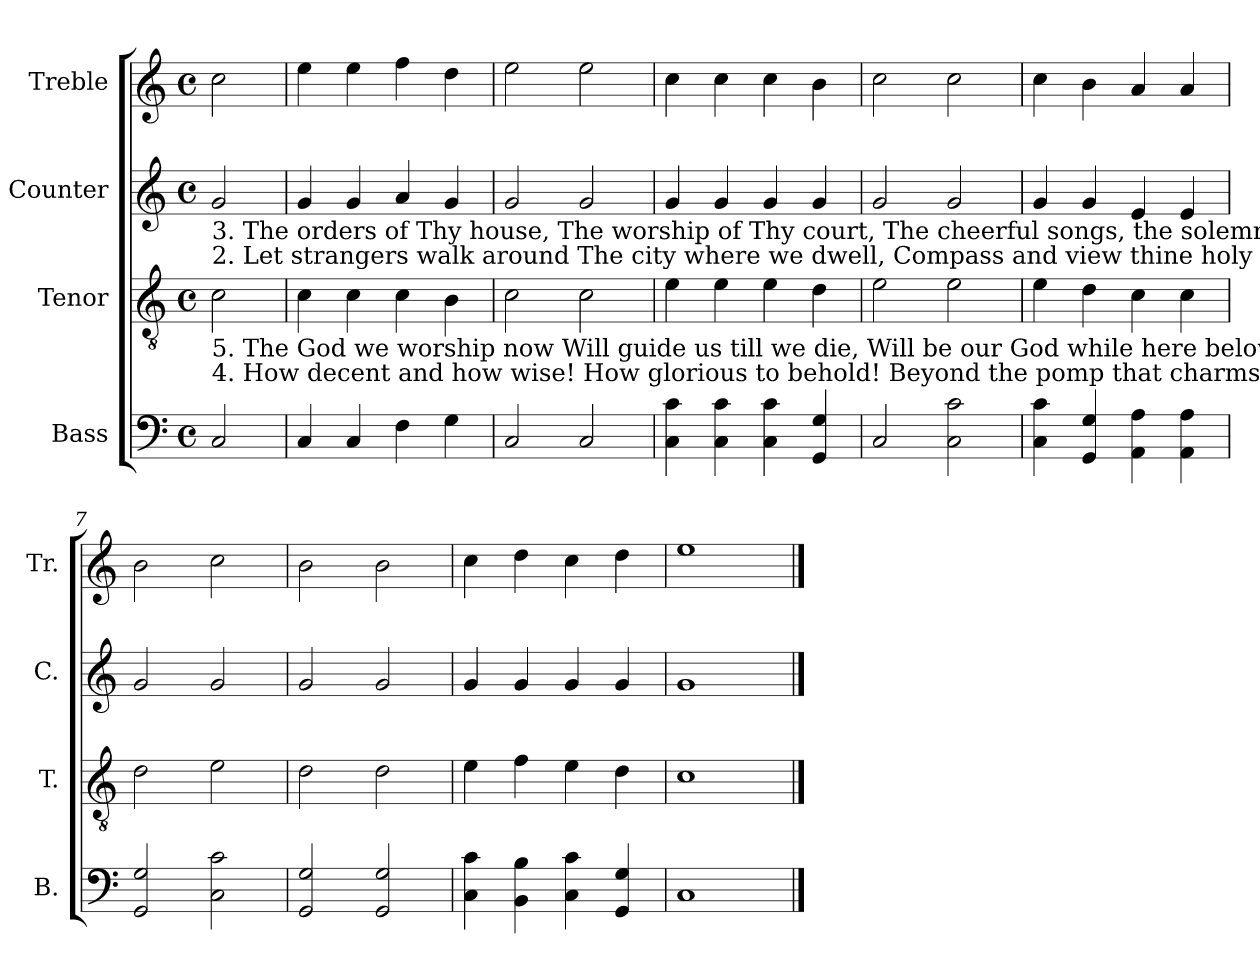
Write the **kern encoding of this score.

**kern	**kern	**kern	**kern
*part4	*part3	*part2	*part1
*staff4	*staff3	*staff2	*staff1
*I"Bass	*I"Tenor	*I"Counter	*I"Treble
*I'B.	*I'T.	*I'C.	*I'Tr.
*clefF4	*clefGv2	*clefG2	*clefG2
*k[]	*k[]	*k[]	*k[]
*M4/4	*M4/4	*M4/4	*M4/4
*met(c)	*met(c)	*met(c)	*met(c)
=1	=1	=1	=1
!	!	!LO:TX:b:t=3. The orders   of  Thy house,   The worship of Thy court,    The cheerful songs, the solemn vows,  And   make   a   fair  report.	!
!	!	!LO:TX:b:t=2. Let strangers walk around  The  city  where  we  dwell,  Compass and view thine holy ground, And mark the building well;	!
!	!LO:TX:b:t=5. The God we worship now  Will  guide  us  till we  die,   Will   be   our   God   while here below,  And  ours  above  the  sky.	!	!
!	!LO:TX:b:t=4. How decent and how wise!  How glorious to  behold!  Beyond the pomp that charms the eyes, And rites adorned with gold.	!	!
2C/	2c\	2g/	2cc\
=2	=2	=2	=2
4C/	4c\	4g/	4ee\
4C/	4c\	4g/	4ee\
4F\	4c\	4a/	4ff\
4G\	4B\	4g/	4dd\
=3	=3	=3	=3
2C/	2c\	2g/	2ee\
2C/	2c\	2g/	2ee\
=4	=4	=4	=4
4C\ 4c\	4e\	4g/	4cc\
4C\ 4c\	4e\	4g/	4cc\
4C\ 4c\	4e\	4g/	4cc\
4GG/ 4G/	4d\	4g/	4b\
=5	=5	=5	=5
2C/	2e\	2g/	2cc\
2C\ 2c\	2e\	2g/	2cc\
=6	=6	=6	=6
4C\ 4c\	4e\	4g/	4cc\
4GG/ 4G/	4d\	4g/	4b\
4AA\ 4A\	4c\	4e/	4a/
4AA\ 4A\	4c\	4e/	4a/
=7	=7	=7	=7
2GG/ 2G/	2d\	2g/	2b\
2C\ 2c\	2e\	2g/	2cc\
=8	=8	=8	=8
2GG/ 2G/	2d\	2g/	2b\
2GG/ 2G/	2d\	2g/	2b\
=9	=9	=9	=9
4C\ 4c\	4e\	4g/	4cc\
4BB\ 4B\	4f\	4g/	4dd\
4C\ 4c\	4e\	4g/	4cc\
4GG/ 4G/	4d\	4g/	4dd\
=10	=10	=10	=10
1C	1c	1g	1ee
==	==	==	==
*-	*-	*-	*-
